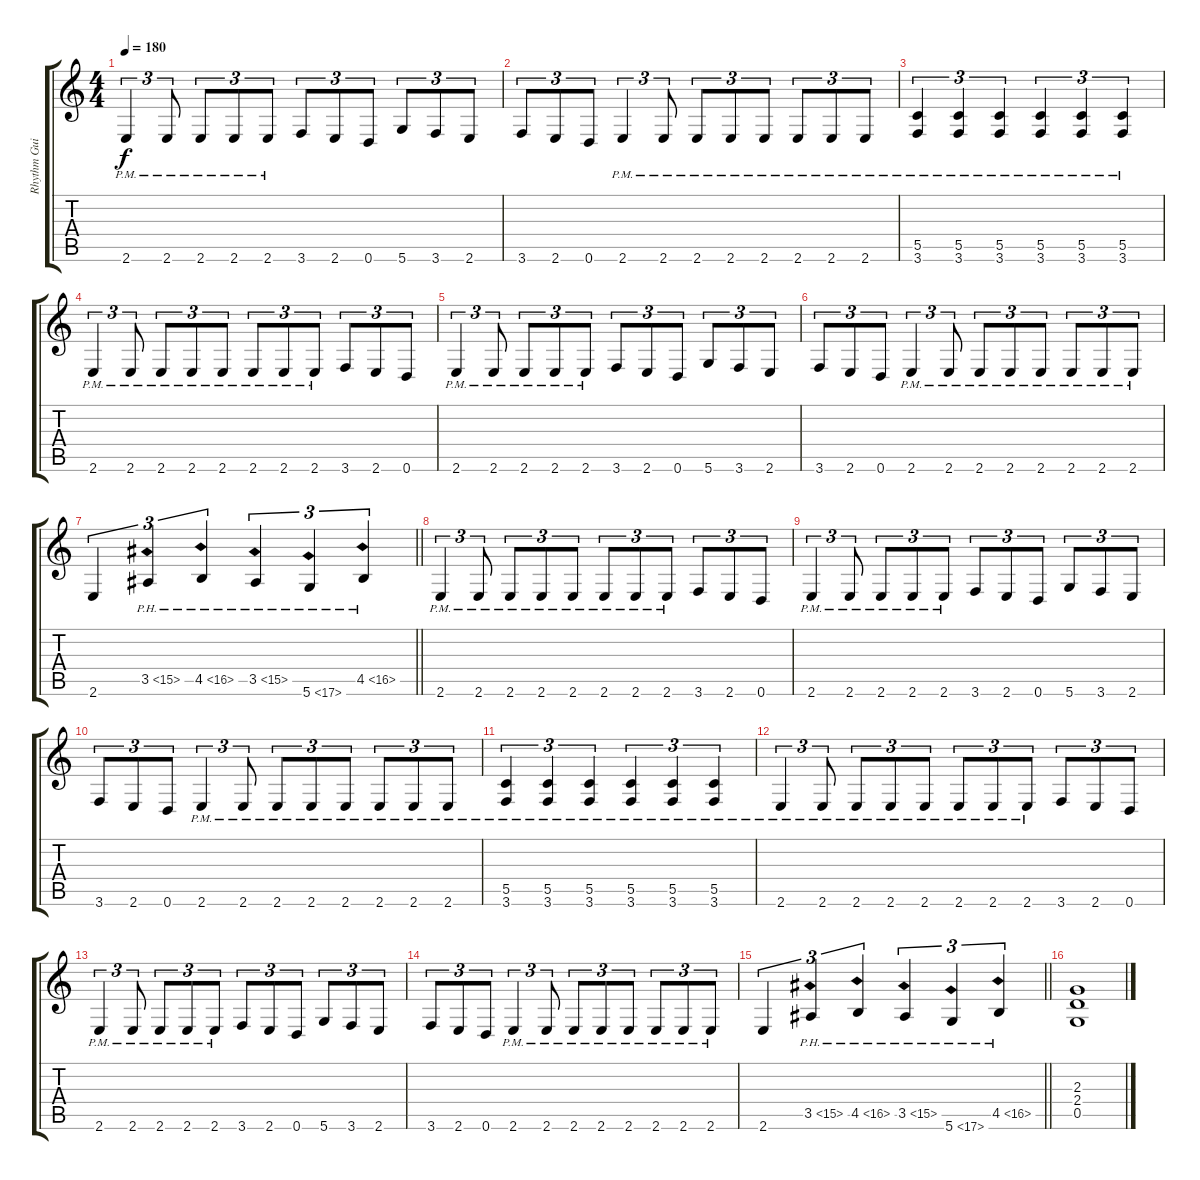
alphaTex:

\track ("Rhythm Guitar (6string)" "Rhythm Gui") {instrument distortionguitar}
\staff {score tabs}
\tuning (D4 A3 F3 C3 G2 D2) {hide}
\ts (4 4)
\tempo 180
\clef g2
\ks c
2.6{pm}.4{tu (3 2) dy f} 2.6{pm}.8{tu (3 2)} 2.6{pm}.8{tu (3 2)} 2.6{pm}.8{tu (3 2)} 2.6{pm}.8{tu (3 2)} 3.6.8{tu (3 2)} 2.6.8{tu (3 2)} 0.6.8{tu (3 2)} 5.6.8{tu (3 2)} 3.6.8{tu (3 2)} 2.6.8{tu (3 2)} |
3.6.8{tu (3 2)} 2.6.8{tu (3 2)} 0.6.8{tu (3 2)} 2.6{pm}.4{tu (3 2)} 2.6{pm}.8{tu (3 2)} 2.6{pm}.8{tu (3 2)} 2.6{pm}.8{tu (3 2)} 2.6{pm}.8{tu (3 2)} 2.6{pm}.8{tu (3 2)} 2.6{pm}.8{tu (3 2)} 2.6{pm}.8{tu (3 2)} |
(5.5{pm} 3.6{pm}).4{tu (3 2)} (5.5{pm} 3.6{pm}).4{tu (3 2)} (5.5{pm} 3.6{pm}).4{tu (3 2)} (5.5{pm} 3.6{pm}).4{tu (3 2)} (5.5{pm} 3.6{pm}).4{tu (3 2)} (5.5{pm} 3.6{pm}).4{tu (3 2)} |
2.6{pm}.4{tu (3 2)} 2.6{pm}.8{tu (3 2)} 2.6{pm}.8{tu (3 2)} 2.6{pm}.8{tu (3 2)} 2.6{pm}.8{tu (3 2)} 2.6{pm}.8{tu (3 2)} 2.6{pm}.8{tu (3 2)} 2.6{pm}.8{tu (3 2)} 3.6.8{tu (3 2)} 2.6.8{tu (3 2)} 0.6.8{tu (3 2)} |
2.6{pm}.4{tu (3 2)} 2.6{pm}.8{tu (3 2)} 2.6{pm}.8{tu (3 2)} 2.6{pm}.8{tu (3 2)} 2.6{pm}.8{tu (3 2)} 3.6.8{tu (3 2)} 2.6.8{tu (3 2)} 0.6.8{tu (3 2)} 5.6.8{tu (3 2)} 3.6.8{tu (3 2)} 2.6.8{tu (3 2)} |
3.6.8{tu (3 2)} 2.6.8{tu (3 2)} 0.6.8{tu (3 2)} 2.6{pm}.4{tu (3 2)} 2.6{pm}.8{tu (3 2)} 2.6{pm}.8{tu (3 2)} 2.6{pm}.8{tu (3 2)} 2.6{pm}.8{tu (3 2)} 2.6{pm}.8{tu (3 2)} 2.6{pm}.8{tu (3 2)} 2.6{pm}.8{tu (3 2)} |
\barLineRight lightlight
2.6.4{tu (3 2)} 3.5{ph 12}.4{tu (3 2)} 4.5{ph 12}.4{tu (3 2)} 3.5{ph 12}.4{tu (3 2)} 5.6{ph 12}.4{tu (3 2)} 4.5{ph 12}.4{tu (3 2)} |
2.6{pm}.4{tu (3 2)} 2.6{pm}.8{tu (3 2)} 2.6{pm}.8{tu (3 2)} 2.6{pm}.8{tu (3 2)} 2.6{pm}.8{tu (3 2)} 2.6{pm}.8{tu (3 2)} 2.6{pm}.8{tu (3 2)} 2.6{pm}.8{tu (3 2)} 3.6.8{tu (3 2)} 2.6.8{tu (3 2)} 0.6.8{tu (3 2)} |
2.6{pm}.4{tu (3 2)} 2.6{pm}.8{tu (3 2)} 2.6{pm}.8{tu (3 2)} 2.6{pm}.8{tu (3 2)} 2.6{pm}.8{tu (3 2)} 3.6.8{tu (3 2)} 2.6.8{tu (3 2)} 0.6.8{tu (3 2)} 5.6.8{tu (3 2)} 3.6.8{tu (3 2)} 2.6.8{tu (3 2)} |
3.6.8{tu (3 2)} 2.6.8{tu (3 2)} 0.6.8{tu (3 2)} 2.6{pm}.4{tu (3 2)} 2.6{pm}.8{tu (3 2)} 2.6{pm}.8{tu (3 2)} 2.6{pm}.8{tu (3 2)} 2.6{pm}.8{tu (3 2)} 2.6{pm}.8{tu (3 2)} 2.6{pm}.8{tu (3 2)} 2.6{pm}.8{tu (3 2)} |
(5.5{pm} 3.6{pm}).4{tu (3 2)} (5.5{pm} 3.6{pm}).4{tu (3 2)} (5.5{pm} 3.6{pm}).4{tu (3 2)} (5.5{pm} 3.6{pm}).4{tu (3 2)} (5.5{pm} 3.6{pm}).4{tu (3 2)} (5.5{pm} 3.6{pm}).4{tu (3 2)} |
2.6{pm}.4{tu (3 2)} 2.6{pm}.8{tu (3 2)} 2.6{pm}.8{tu (3 2)} 2.6{pm}.8{tu (3 2)} 2.6{pm}.8{tu (3 2)} 2.6{pm}.8{tu (3 2)} 2.6{pm}.8{tu (3 2)} 2.6{pm}.8{tu (3 2)} 3.6.8{tu (3 2)} 2.6.8{tu (3 2)} 0.6.8{tu (3 2)} |
2.6{pm}.4{tu (3 2)} 2.6{pm}.8{tu (3 2)} 2.6{pm}.8{tu (3 2)} 2.6{pm}.8{tu (3 2)} 2.6{pm}.8{tu (3 2)} 3.6.8{tu (3 2)} 2.6.8{tu (3 2)} 0.6.8{tu (3 2)} 5.6.8{tu (3 2)} 3.6.8{tu (3 2)} 2.6.8{tu (3 2)} |
3.6.8{tu (3 2)} 2.6.8{tu (3 2)} 0.6.8{tu (3 2)} 2.6{pm}.4{tu (3 2)} 2.6{pm}.8{tu (3 2)} 2.6{pm}.8{tu (3 2)} 2.6{pm}.8{tu (3 2)} 2.6{pm}.8{tu (3 2)} 2.6{pm}.8{tu (3 2)} 2.6{pm}.8{tu (3 2)} 2.6{pm}.8{tu (3 2)} |
\barLineRight lightlight
2.6.4{tu (3 2)} 3.5{ph 12}.4{tu (3 2)} 4.5{ph 12}.4{tu (3 2)} 3.5{ph 12}.4{tu (3 2)} 5.6{ph 12}.4{tu (3 2)} 4.5{ph 12}.4{tu (3 2)} |
(2.3 2.4 0.5).1
